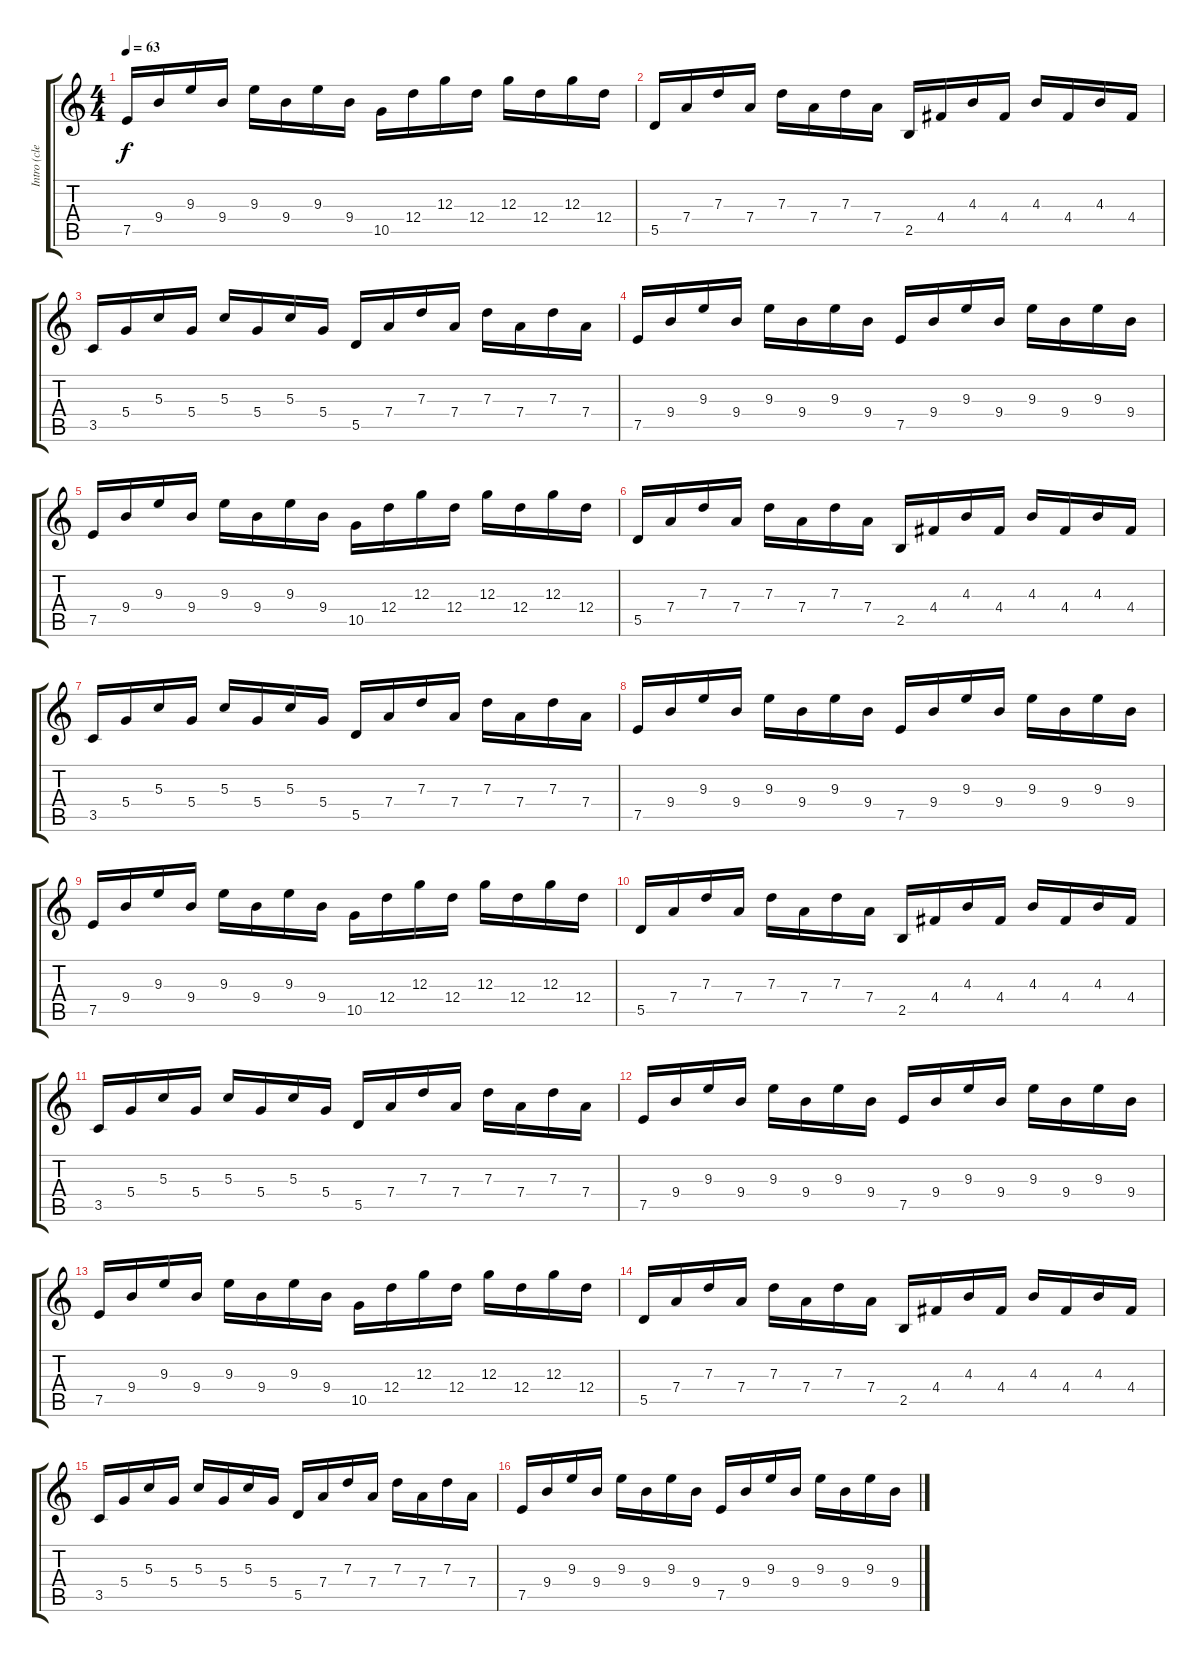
\track ("Intro (clean)" "Intro (cle") {instrument electricguitarclean}
\staff {score tabs}
\tuning (E4 B3 G3 D3 A2 E2) {hide}
\ts (4 4)
\tempo 63
\tempo 67
\tempo 63
\clef g2
\ks c
7.5.16{dy f instrument electricguitarclean} 9.4.16 9.3.16 9.4.16 9.3.16 9.4.16 9.3.16 9.4.16 10.5.16 12.4.16 12.3.16 12.4.16 12.3.16 12.4.16 12.3.16 12.4.16 |
5.5.16 7.4.16 7.3.16 7.4.16 7.3.16 7.4.16 7.3.16 7.4.16 2.5.16 4.4.16 4.3.16 4.4.16 4.3.16 4.4.16 4.3.16 4.4.16 |
3.5.16 5.4.16 5.3.16 5.4.16 5.3.16 5.4.16 5.3.16 5.4.16 5.5.16 7.4.16 7.3.16 7.4.16 7.3.16 7.4.16 7.3.16 7.4.16 |
7.5.16 9.4.16 9.3.16 9.4.16 9.3.16 9.4.16 9.3.16 9.4.16 7.5.16 9.4.16 9.3.16 9.4.16 9.3.16 9.4.16 9.3.16 9.4.16 |
7.5.16 9.4.16 9.3.16 9.4.16 9.3.16 9.4.16 9.3.16 9.4.16 10.5.16 12.4.16 12.3.16 12.4.16 12.3.16 12.4.16 12.3.16 12.4.16 |
5.5.16 7.4.16 7.3.16 7.4.16 7.3.16 7.4.16 7.3.16 7.4.16 2.5.16 4.4.16 4.3.16 4.4.16 4.3.16 4.4.16 4.3.16 4.4.16 |
3.5.16 5.4.16 5.3.16 5.4.16 5.3.16 5.4.16 5.3.16 5.4.16 5.5.16 7.4.16 7.3.16 7.4.16 7.3.16 7.4.16 7.3.16 7.4.16 |
7.5.16 9.4.16 9.3.16 9.4.16 9.3.16 9.4.16 9.3.16 9.4.16 7.5.16 9.4.16 9.3.16 9.4.16 9.3.16 9.4.16 9.3.16 9.4.16 |
7.5.16 9.4.16 9.3.16 9.4.16 9.3.16 9.4.16 9.3.16 9.4.16 10.5.16 12.4.16 12.3.16 12.4.16 12.3.16 12.4.16 12.3.16 12.4.16 |
5.5.16 7.4.16 7.3.16 7.4.16 7.3.16 7.4.16 7.3.16 7.4.16 2.5.16 4.4.16 4.3.16 4.4.16 4.3.16 4.4.16 4.3.16 4.4.16 |
3.5.16 5.4.16 5.3.16 5.4.16 5.3.16 5.4.16 5.3.16 5.4.16 5.5.16 7.4.16 7.3.16 7.4.16 7.3.16 7.4.16 7.3.16 7.4.16 |
7.5.16 9.4.16 9.3.16 9.4.16 9.3.16 9.4.16 9.3.16 9.4.16 7.5.16 9.4.16 9.3.16 9.4.16 9.3.16 9.4.16 9.3.16 9.4.16 |
7.5.16 9.4.16 9.3.16 9.4.16 9.3.16 9.4.16 9.3.16 9.4.16 10.5.16 12.4.16 12.3.16 12.4.16 12.3.16 12.4.16 12.3.16 12.4.16 |
5.5.16 7.4.16 7.3.16 7.4.16 7.3.16 7.4.16 7.3.16 7.4.16 2.5.16 4.4.16 4.3.16 4.4.16 4.3.16 4.4.16 4.3.16 4.4.16 |
3.5.16 5.4.16 5.3.16 5.4.16 5.3.16 5.4.16 5.3.16 5.4.16 5.5.16 7.4.16 7.3.16 7.4.16 7.3.16 7.4.16 7.3.16 7.4.16 |
7.5.16 9.4.16 9.3.16 9.4.16 9.3.16 9.4.16 9.3.16 9.4.16 7.5.16 9.4.16 9.3.16 9.4.16 9.3.16 9.4.16 9.3.16 9.4.16
